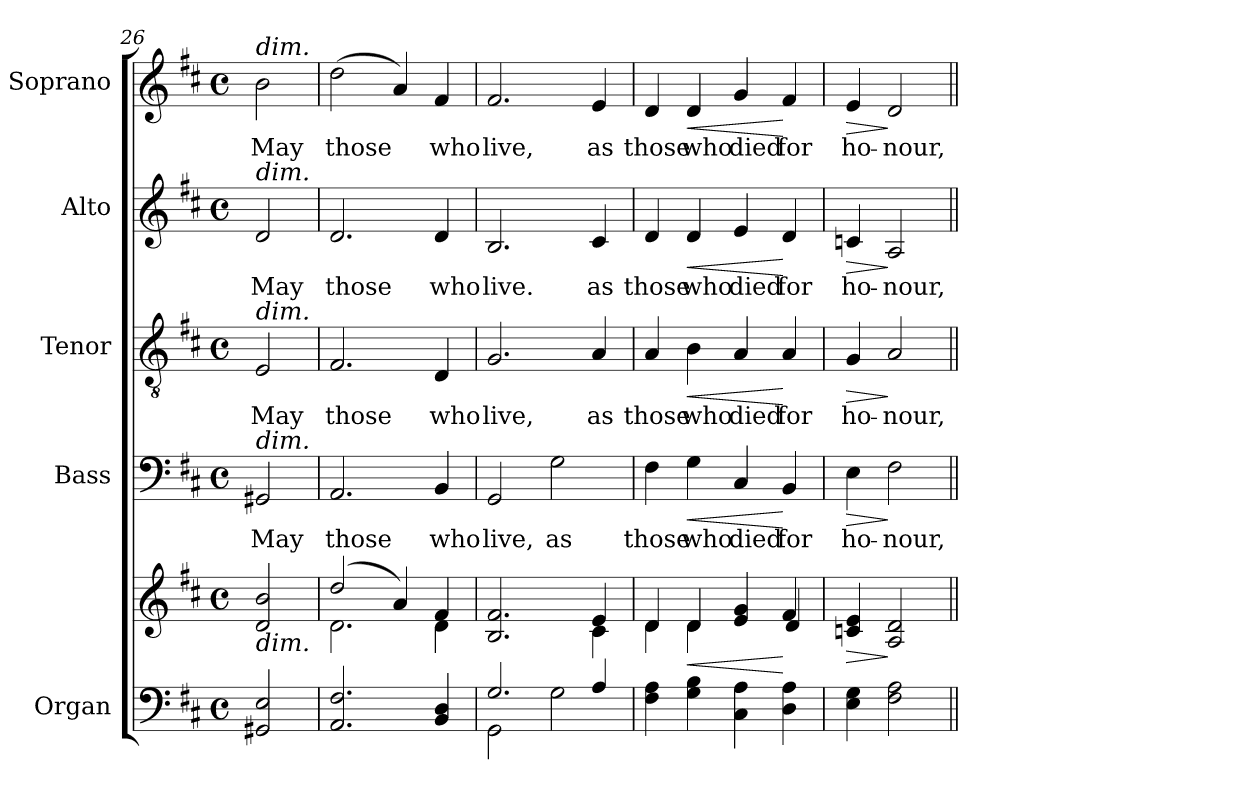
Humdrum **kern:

**kern	**kern	**dynam	**kern	**text	**dynam	**kern	**text	**dynam	**kern	**text	**dynam	**kern	**text	**dynam
*part5	*part5	*part5	*part4	*part4	*part4	*part3	*part3	*part3	*part2	*part2	*part2	*part1	*part1	*part1
*staff6	*staff5	*staff5/6	*staff4	*staff4	*staff4	*staff3	*staff3	*staff3	*staff2	*staff2	*staff2	*staff1	*staff1	*staff1
*I"Organ	*	*	*I"Bass	*	*	*I"Tenor	*	*	*I"Alto	*	*	*I"Soprano	*	*
*I'Org.	*	*	*I'B.	*	*	*I'T.	*	*	*I'A.	*	*	*I'S.	*	*
*clefF4	*clefG2	*	*clefF4	*	*	*clefGv2	*	*	*clefG2	*	*	*clefG2	*	*
*	*	*	*	*	*	*ITrd7c12	*	*	*	*	*	*	*	*
*k[f#c#]	*k[f#c#]	*	*k[f#c#]	*	*	*k[f#c#]	*	*	*k[f#c#]	*	*	*k[f#c#]	*	*
*D:	*D:	*	*D:	*	*	*D:	*	*	*D:	*	*	*D:	*	*
*M4/4	*M4/4	*	*M4/4	*	*	*M4/4	*	*	*M4/4	*	*	*M4/4	*	*
*met(c)	*met(c)	*	*met(c)	*	*	*met(c)	*	*	*met(c)	*	*	*met(c)	*	*
=26	=26	=26	=26	=26	=26	=26	=26	=26	=26	=26	=26	=26	=26	=26
!	!	!	!	!LO:LY:b:color=#000000	!	!	!	!	!	!	!	!	!	!
!	!	!	!	!	!	!	!LO:LY:b:color=#000000	!	!	!	!	!	!	!
!	!	!	!	!	!	!	!	!	!	!LO:LY:b:color=#000000	!	!	!	!
!	!	!	!	!	!	!	!	!	!	!	!	!LO:TX:a:i:t=dim.	!	!
!	!	!	!	!	!	!	!	!	!LO:TX:a:i:t=dim.	!	!	!	!	!
!	!	!	!	!	!	!LO:TX:a:i:t=dim.	!	!	!	!	!	!	!	!
!	!	!	!LO:TX:a:i:t=dim.	!	!	!	!	!	!	!	!	!	!	!
!	!LO:TX:b:i:t=dim.	!	!	!	!	!	!	!	!	!	!	!	!	!
!	!	!	!	!	!	!	!	!	!	!	!	!	!LO:LY:b:color=#000000	!
2GG#Xi/ 2Ei	2di/ 2bi	.	2GG#Xi/	May	.	2EEi/	May	.	2di/	May	.	2bi\	May	.
=27	=27	=27	=27	=27	=27	=27	=27	=27	=27	=27	=27	=27	=27	=27
*	*^	*	*	*	*	*	*	*	*	*	*	*	*	*
!	!	!	!	!	!LO:LY:b:color=#000000	!	!	!	!	!	!	!	!	!	!
!	!	!	!	!	!	!	!	!LO:LY:b:color=#000000	!	!	!	!	!	!	!
!	!	!	!	!	!	!	!	!	!	!	!LO:LY:b:color=#000000	!	!	!	!
!	!	!	!	!	!	!	!	!	!	!	!	!	!	!LO:LY:b:color=#000000	!
2.AAi/ 2.F#i	(2ddi/	2.di\	.	2.AAi/	those	.	2.FF#i/	those	.	2.di/	those	.	(2ddi\	those	.
.	4ai/)	.	.	.	.	.	.	.	.	.	.	.	4ai/)	.	.
!	!	!	!	!	!LO:LY:b:color=#000000	!	!	!	!	!	!	!	!	!	!
!	!	!	!	!	!	!	!	!LO:LY:b:color=#000000	!	!	!	!	!	!	!
!	!	!	!	!	!	!	!	!	!	!	!LO:LY:b:color=#000000	!	!	!	!
!	!	!	!	!	!	!	!	!	!	!	!	!	!	!LO:LY:b:color=#000000	!
4BBi/ 4Di	4f#i/	4di\	.	4BBi/	who	.	4DDi/	who	.	4di/	who	.	4f#i/	who	.
=28	=28	=28	=28	=28	=28	=28	=28	=28	=28	=28	=28	=28	=28	=28	=28
*^	*	*	*	*	*	*	*	*	*	*	*	*	*	*	*
!	!	!	!	!	!	!LO:LY:b:color=#000000	!	!	!	!	!	!	!	!	!	!
!	!	!	!	!	!	!	!	!	!LO:LY:b:color=#000000	!	!	!	!	!	!	!
!	!	!	!	!	!	!	!	!	!	!	!	!LO:LY:b:color=#000000	!	!	!	!
!	!	!	!	!	!	!	!	!	!	!	!	!	!	!	!LO:LY:b:color=#000000	!
2.Gi/	2GGi\	2.Bi/ 2.f#i	2.ryy	.	2GGi/	live,	.	2.GGi/	live,	.	2.Bi/	live.	.	2.f#i/	live,	.
!	!	!	!	!	!	!LO:LY:b:color=#000000	!	!	!	!	!	!	!	!	!	!
.	2Gi\	.	.	.	2Gi\	as	.	.	.	.	.	.	.	.	.	.
!	!	!	!	!	!	!	!	!	!LO:LY:b:color=#000000	!	!	!	!	!	!	!
!	!	!	!	!	!	!	!	!	!	!	!	!LO:LY:b:color=#000000	!	!	!	!
!	!	!	!	!	!	!	!	!	!	!	!	!	!	!	!LO:LY:b:color=#000000	!
4Ai/	.	4ei/	4c#i\	.	.	.	.	4AAi/	as	.	4c#i/	as	.	4ei/	as	.
*v	*v	*	*	*	*	*	*	*	*	*	*	*	*	*	*	*
=29	=29	=29	=29	=29	=29	=29	=29	=29	=29	=29	=29	=29	=29	=29	=29
!	!	!	!	!	!LO:LY:b:color=#000000	!	!	!	!	!	!	!	!	!	!
!	!	!	!	!	!	!	!	!LO:LY:b:color=#000000	!	!	!	!	!	!	!
!	!	!	!	!	!	!	!	!	!	!	!LO:LY:b:color=#000000	!	!	!	!
!	!	!	!	!	!	!	!	!	!	!	!	!	!	!LO:LY:b:color=#000000	!
4F#i\ 4Ai	4di/	4di\	.	4F#i\	those	.	4AAi/	those	.	4di/	those	.	4di/	those	.
!	!	!	!LO:HP:b	!	!	!	!	!	!	!	!	!	!	!	!
!	!	!	!	!	!LO:LY:b:color=#000000	!LO:HP:b	!	!	!	!	!	!	!	!	!
!	!	!	!	!	!	!	!	!LO:LY:b:color=#000000	!LO:HP:b	!	!	!	!	!	!
!	!	!	!	!	!	!	!	!	!	!	!LO:LY:b:color=#000000	!LO:HP:b	!	!	!
!	!	!	!	!	!	!	!	!	!	!	!	!	!	!LO:LY:b:color=#000000	!LO:HP:b
4Gi\ 4Bi	4di/	4di\	<	4Gi\	who	<	4BBi\	who	<	4di/	who	<	4di/	who	<
!	!	!	!	!	!LO:LY:b:color=#000000	!	!	!	!	!	!	!	!	!	!
!	!	!	!	!	!	!	!	!LO:LY:b:color=#000000	!	!	!	!	!	!	!
!	!	!	!	!	!	!	!	!	!	!	!LO:LY:b:color=#000000	!	!	!	!
!	!	!	!	!	!	!	!	!	!	!	!	!	!	!LO:LY:b:color=#000000	!
4C#i\ 4Ai	4ei/ 4gi	4ryy	.	4C#i/	died	.	4AAi/	died	.	4ei/	died	.	4gi/	died	.
!	!	!	!	!	!LO:LY:b:color=#000000	!	!	!	!	!	!	!	!	!	!
!	!	!	!	!	!	!	!	!LO:LY:b:color=#000000	!	!	!	!	!	!	!
!	!	!	!	!	!	!	!	!	!	!	!LO:LY:b:color=#000000	!	!	!	!
!	!	!	!	!	!	!	!	!	!	!	!	!	!	!LO:LY:b:color=#000000	!
4Di\ 4Ai	4f#i/	4di/	[	4BBi/	for	[	4AAi/	for	[	4di/	for	[	4f#i/	for	[
=30	=30	=30	=30	=30	=30	=30	=30	=30	=30	=30	=30	=30	=30	=30	=30
!	!	!	!LO:HP:b	!	!	!	!	!	!	!	!	!	!	!	!
*	*v	*v	*	*	*	*	*	*	*	*	*	*	*	*	*
*	*^	*	*	*	*	*	*	*	*	*	*	*	*	*
!	!	!	!	!	!LO:LY:b:color=#000000	!LO:HP:b	!	!	!	!	!	!	!	!	!
*	*v	*v	*	*	*	*	*	*	*	*	*	*	*	*	*
*	*^	*	*	*	*	*	*	*	*	*	*	*	*	*
!	!	!	!	!	!	!	!	!LO:LY:b:color=#000000	!LO:HP:b	!	!	!	!	!	!
*	*v	*v	*	*	*	*	*	*	*	*	*	*	*	*	*
*	*^	*	*	*	*	*	*	*	*	*	*	*	*	*
!	!	!	!	!	!	!	!	!	!	!	!LO:LY:b:color=#000000	!LO:HP:b	!	!	!
*	*v	*v	*	*	*	*	*	*	*	*	*	*	*	*	*
*	*^	*	*	*	*	*	*	*	*	*	*	*	*	*
!	!	!	!	!	!	!	!	!	!	!	!	!	!	!LO:LY:b:color=#000000	!LO:HP:b
*	*v	*v	*	*	*	*	*	*	*	*	*	*	*	*	*
4Ei\ 4Gi	4cni/ 4ei	>	4Ei\	ho-	>	4GGi/	ho-	>	4cni/	ho-	>	4ei/	ho-	>
!	!	!	!	!LO:LY:b:color=#000000	!	!	!	!	!	!	!	!	!	!
!	!	!	!	!	!	!	!LO:LY:b:color=#000000	!	!	!	!	!	!	!
!	!	!	!	!	!	!	!	!	!	!LO:LY:b:color=#000000	!	!	!	!
!	!	!	!	!	!	!	!	!	!	!	!	!	!LO:LY:b:color=#000000	!
2F#i\ 2Ai	2Ai/ 2di	]	2F#i\	-nour,	]	2AAi/	-nour,	]	2Ai/	-nour,	]	2di/	-nour,	]
=||	=||	=||	=||	=||	=||	=||	=||	=||	=||	=||	=||	=||	=||	=||
*-	*-	*-	*-	*-	*-	*-	*-	*-	*-	*-	*-	*-	*-	*-
